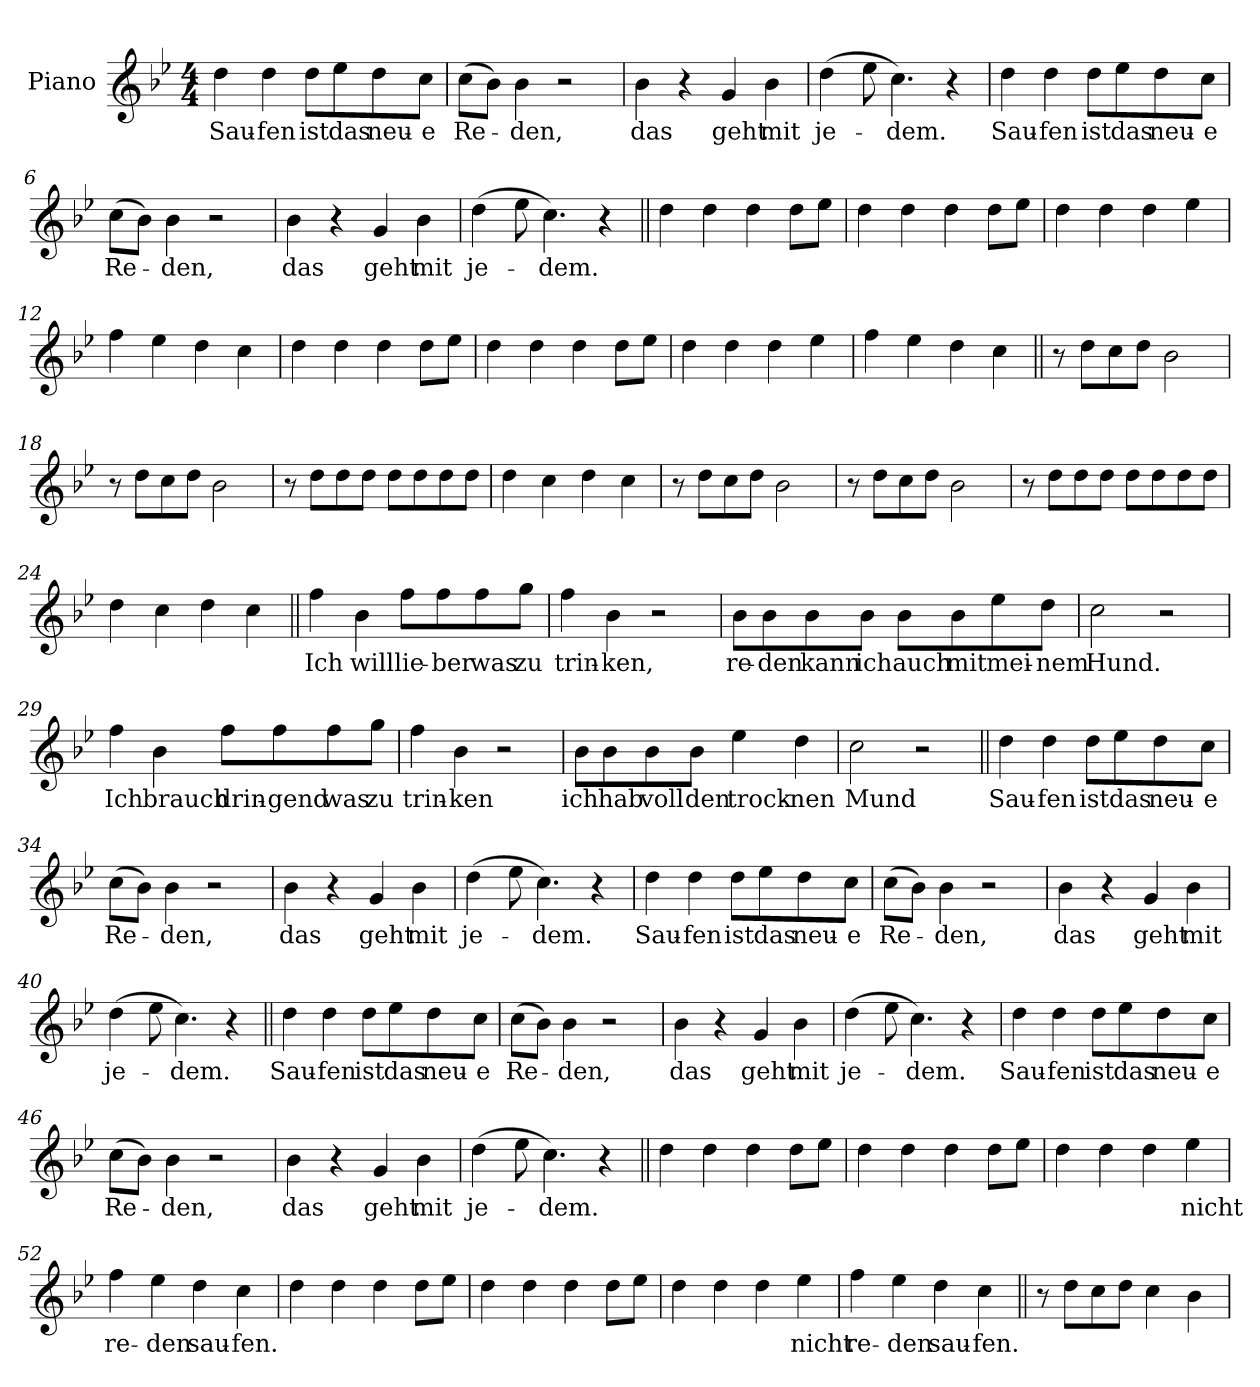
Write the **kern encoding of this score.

**kern	**text
*part1	*part1
*staff1	*staff1
*I"Piano	*
*I'Pno.	*
*clefG2	*
*k[b-e-]	*
*M4/4	*
*MM140	*
=1	=1
4dd	Sau-
4dd	-fen
8ddL	ist
8ee-	das
8dd	neu-
8ccJ	-e
=2	=2
(>8ccL	Re-
8b-J)	.
4b-	-den,
2r	.
=3	=3
4b-	das
4r	.
4g	geht
4b-	mit
=4	=4
(>4dd	je-
8ee-	.
4.cc)	-dem.
4r	.
=5	=5
4dd	Sau-
4dd	-fen
8ddL	ist
8ee-	das
8dd	neu-
8ccJ	-e
=6	=6
(>8ccL	Re-
8b-J)	.
4b-	-den,
2r	.
=7	=7
4b-	das
4r	.
4g	geht
4b-	mit
=8	=8
(>4dd	je-
8ee-	.
4.cc)	-dem.
4r	.
=9||	=9||
4dd	.
4dd	.
4dd	.
8ddL	.
8ee-J	.
=10	=10
4dd	.
4dd	.
4dd	.
8ddL	.
8ee-J	.
=11	=11
4dd	.
4dd	.
4dd	.
4ee-	.
=12	=12
4ff	.
4ee-	.
4dd	.
4cc	.
=13	=13
4dd	.
4dd	.
4dd	.
8ddL	.
8ee-J	.
=14	=14
4dd	.
4dd	.
4dd	.
8ddL	.
8ee-J	.
=15	=15
4dd	.
4dd	.
4dd	.
4ee-	.
=16	=16
4ff	.
4ee-	.
4dd	.
4cc	.
=17||	=17||
8r	.
8ddL	.
8cc	.
8ddJ	.
2b-	.
=18	=18
8r	.
8ddL	.
8cc	.
8ddJ	.
2b-	.
=19	=19
8r	.
8ddL	.
8dd	.
8ddJ	.
8ddL	.
8dd	.
8dd	.
8ddJ	.
=20	=20
4dd	.
4cc	.
4dd	.
4cc	.
=21	=21
8r	.
8ddL	.
8cc	.
8ddJ	.
2b-	.
=22	=22
8r	.
8ddL	.
8cc	.
8ddJ	.
2b-	.
=23	=23
8r	.
8ddL	.
8dd	.
8ddJ	.
8ddL	.
8dd	.
8dd	.
8ddJ	.
=24	=24
4dd	.
4cc	.
4dd	.
4cc	.
=25||	=25||
4ff	Ich
4b-	will
8ffL	lie-
8ff	-ber
8ff	was
8ggJ	zu
=26	=26
4ff	trin-
4b-	-ken,
2r	.
=27	=27
8b-L	re-
8b-	-den
8b-	kann
8b-J	ich
8b-L	auch
8b-	mit
8ee-	mei-
8ddJ	-nem
=28	=28
2cc	Hund.
2r	.
=29	=29
4ff	Ich
4b-	brauch
8ffL	drin-
8ff	-gend
8ff	was
8ggJ	zu
=30	=30
4ff	trin-
4b-	-ken
2r	.
=31	=31
8b-L	ich
8b-	hab
8b-	voll
8b-J	den
4ee-	trock-
4dd	-nen
=32	=32
2cc	Mund
2r	.
=33||	=33||
4dd	Sau-
4dd	-fen
8ddL	ist
8ee-	das
8dd	neu-
8ccJ	-e
=34	=34
(>8ccL	Re-
8b-J)	.
4b-	-den,
2r	.
=35	=35
4b-	das
4r	.
4g	geht
4b-	mit
=36	=36
(>4dd	je-
8ee-	.
4.cc)	-dem.
4r	.
=37	=37
4dd	Sau-
4dd	-fen
8ddL	ist
8ee-	das
8dd	neu-
8ccJ	-e
=38	=38
(>8ccL	Re-
8b-J)	.
4b-	-den,
2r	.
=39	=39
4b-	das
4r	.
4g	geht
4b-	mit
=40	=40
(>4dd	je-
8ee-	.
4.cc)	-dem.
4r	.
=41||	=41||
4dd	Sau-
4dd	-fen
8ddL	ist
8ee-	das
8dd	neu-
8ccJ	-e
=42	=42
(>8ccL	Re-
8b-J)	.
4b-	-den,
2r	.
=43	=43
4b-	das
4r	.
4g	geht
4b-	mit
=44	=44
(>4dd	je-
8ee-	.
4.cc)	-dem.
4r	.
=45	=45
4dd	Sau-
4dd	-fen
8ddL	ist
8ee-	das
8dd	neu-
8ccJ	-e
=46	=46
(>8ccL	Re-
8b-J)	.
4b-	-den,
2r	.
=47	=47
4b-	das
4r	.
4g	geht
4b-	mit
=48	=48
(>4dd	je-
8ee-	.
4.cc)	-dem.
4r	.
=49||	=49||
4dd	.
4dd	.
4dd	.
8ddL	.
8ee-J	.
=50	=50
4dd	.
4dd	.
4dd	.
8ddL	.
8ee-J	.
=51	=51
4dd	.
4dd	.
4dd	.
4ee-	nicht
=52	=52
4ff	re-
4ee-	-den
4dd	sau-
4cc	-fen.
=53	=53
4dd	.
4dd	.
4dd	.
8ddL	.
8ee-J	.
=54	=54
4dd	.
4dd	.
4dd	.
8ddL	.
8ee-J	.
=55	=55
4dd	.
4dd	.
4dd	.
4ee-	nicht
=56	=56
4ff	re-
4ee-	-den
4dd	sau-
4cc	-fen.
=57||	=57||
8r	.
8ddL	.
8cc	.
8ddJ	.
4cc	.
4b-	.
=	=
*-	*-
